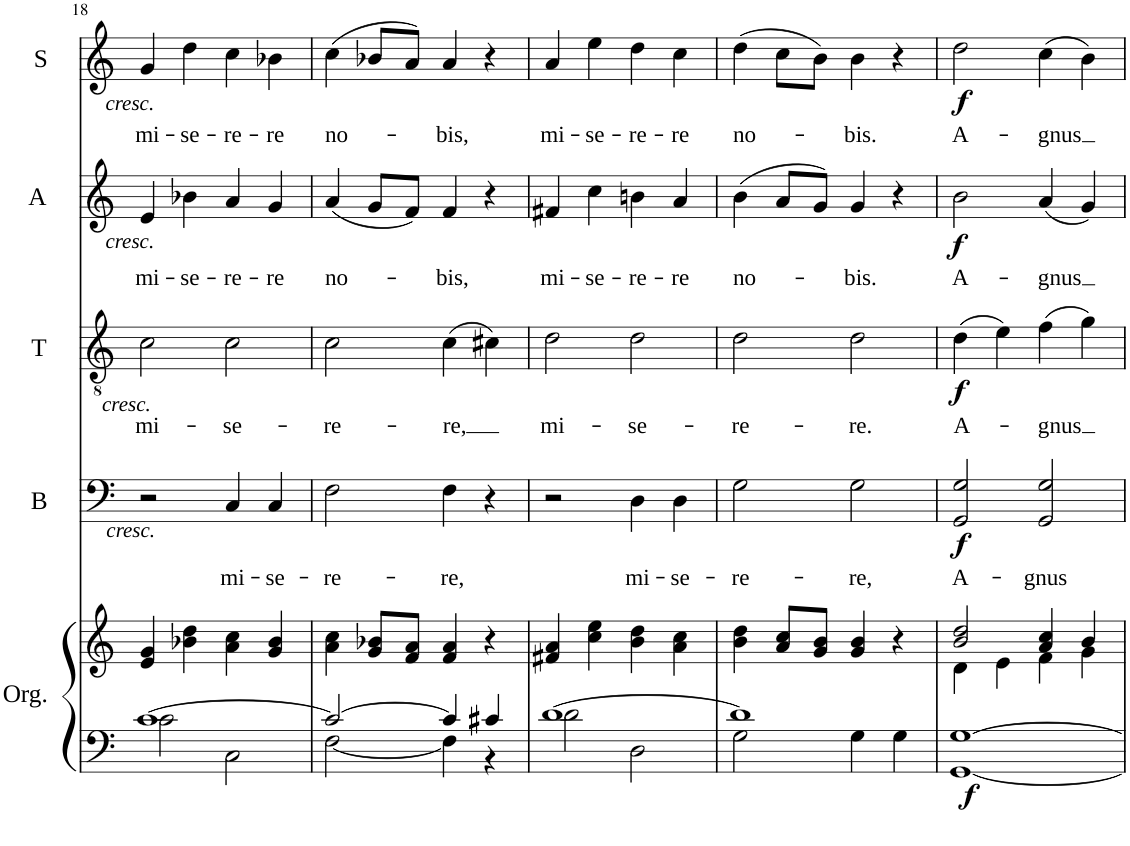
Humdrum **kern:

**kern	**kern	**dynam	**kern	**text	**dynam	**kern	**text	**dynam	**kern	**text	**dynam	**kern	**text	**dynam
*part5	*part5	*part5	*part4	*part4	*part4	*part3	*part3	*part3	*part2	*part2	*part2	*part1	*part1	*part1
*staff6	*staff5	*staff5/6	*staff4	*staff4	*staff4	*staff3	*staff3	*staff3	*staff2	*staff2	*staff2	*staff1	*staff1	*staff1
*I"Organ	*	*	*I"B	*	*	*I"T	*	*	*I"A	*	*	*I"S	*	*
*I'Org.	*	*	*I'B	*	*	*I'T	*	*	*I'A	*	*	*I'S	*	*
!!LO:PB:g=z
*clefF4	*clefG2	*	*clefF4	*	*	*clefGv2	*	*	*clefG2	*	*	*clefG2	*	*
*k[]	*k[]	*	*k[]	*	*	*k[]	*	*	*k[]	*	*	*k[]	*	*
*M4/4	*M4/4	*	*M4/4	*	*	*M4/4	*	*	*M4/4	*	*	*M4/4	*	*
=18	=18	=18	=18	=18	=18	=18	=18	=18	=18	=18	=18	=18	=18	=18
*^	*	*	*	*	*	*	*	*	*	*	*	*	*	*
!	!	!	!	!	!	!LO:DY:b	!	!LO:LY:b	!LO:DY:b	!	!LO:LY:b	!LO:DY:b	!	!LO:LY:b	!LO:DY:b
[1c	2c\	4e/ 4g/	.	2r	.	other-dynamics	2c\	mi-	other-dynamics	4e/	mi-	other-dynamics	4g/	mi-	other-dynamics
!	!	!	!	!	!	!	!	!	!	!	!LO:LY:b	!	!	!LO:LY:b	!
.	.	4b-X\ 4dd\	.	.	.	.	.	.	.	4b-X\	-se-	.	4dd\	-se-	.
!	!	!	!	!	!LO:LY:b	!	!	!LO:LY:b	!	!	!LO:LY:b	!	!	!LO:LY:b	!
.	2C\	4a\ 4cc\	.	4C/	mi-	.	2c\	-se-	.	4a/	-re-	.	4cc\	-re-	.
!	!	!	!	!	!LO:LY:b	!	!	!	!	!	!LO:LY:b	!	!	!LO:LY:b	!
.	.	4g/ 4b-/	.	4C/	-se-	.	.	.	.	4g/	-re	.	4b-X\	-re	.
=19	=19	=19	=19	=19	=19	=19	=19	=19	=19	=19	=19	=19	=19	=19	=19
!	!	!	!	!	!LO:LY:b	!	!	!LO:LY:b	!	!	!LO:LY:b	!	!	!LO:LY:b	!
2c/_	[2F\	4a\ 4cc\	.	2F\	-re-	.	2c\	-re-	.	(4a/	no-	.	(4cc\	no-	.
.	.	8g/ 8b-X/L	.	.	.	.	.	.	.	8g/L	.	.	8b-X/L	.	.
.	.	8f/ 8a/J	.	.	.	.	.	.	.	8f/J)	.	.	8a/J)	.	.
!	!	!	!	!	!LO:LY:b	!	!	!LO:LY:b	!	!	!LO:LY:b	!	!	!LO:LY:b	!
4c/]	4F\]	4f/ 4a/	.	4F\	-re,	.	(4c\	-re,	.	4f/	-bis,	.	4a/	-bis,	.
4c#X/	4r	4r	.	4r	.	.	4c#X\)	.	.	4r	.	.	4r	.	.
=20	=20	=20	=20	=20	=20	=20	=20	=20	=20	=20	=20	=20	=20	=20	=20
!	!	!	!	!	!	!	!	!LO:LY:b	!	!	!LO:LY:b	!	!	!LO:LY:b	!
[1d	2d\	4f#X/ 4a/	.	2r	.	.	2d\	mi-	.	4f#X/	mi-	.	4a/	mi-	.
!	!	!	!	!	!	!	!	!	!	!	!LO:LY:b	!	!	!LO:LY:b	!
.	.	4cc\ 4ee\	.	.	.	.	.	.	.	4cc\	-se-	.	4ee\	-se-	.
!	!	!	!	!	!LO:LY:b	!	!	!LO:LY:b	!	!	!LO:LY:b	!	!	!LO:LY:b	!
.	2D\	4b\ 4dd\	.	4D\	mi-	.	2d\	-se-	.	4bn\	-re-	.	4dd\	-re-	.
!	!	!	!	!	!LO:LY:b	!	!	!	!	!	!LO:LY:b	!	!	!LO:LY:b	!
.	.	4a\ 4cc\	.	4D\	-se-	.	.	.	.	4a/	-re	.	4cc\	-re	.
=21	=21	=21	=21	=21	=21	=21	=21	=21	=21	=21	=21	=21	=21	=21	=21
!	!	!	!	!	!LO:LY:b	!	!	!LO:LY:b	!	!	!LO:LY:b	!	!	!LO:LY:b	!
1d]	2G\	4b\ 4dd\	.	2G\	-re-	.	2d\	-re-	.	(4b\	no-	.	(4dd\	no-	.
.	.	8a/ 8cc/L	.	.	.	.	.	.	.	8a/L	.	.	8cc\L	.	.
.	.	8g/ 8b/J	.	.	.	.	.	.	.	8g/J)	.	.	8b\J)	.	.
!	!	!	!	!	!LO:LY:b	!	!	!LO:LY:b	!	!	!LO:LY:b	!	!	!LO:LY:b	!
.	4G\	4g/ 4b/	.	2G\	-re,	.	2d\	-re.	.	4g/	-bis.	.	4b\	-bis.	.
.	4G\	4r	.	.	.	.	.	.	.	4r	.	.	4r	.	.
=22	=22	=22	=22	=22	=22	=22	=22	=22	=22	=22	=22	=22	=22	=22	=22
*	*	*^	*	*	*	*	*	*	*	*	*	*	*	*	*
!	!	!	!	!LO:DY:b=2	!	!LO:LY:b	!LO:DY:b	!	!LO:LY:b	!LO:DY:b	!	!LO:LY:b	!LO:DY:b	!	!LO:LY:b	!LO:DY:b
*v	*v	*	*	*	*	*	*	*	*	*	*	*	*	*	*	*
[1GG [1G	2b/ 2dd/	4d\	f	2GG/ 2G/	A-	f	(4d\	A-	f	2b\	A-	f	2dd\	A-	f
.	.	4e\	.	.	.	.	4e\)	.	.	.	.	.	.	.	.
!	!	!	!	!	!LO:LY:b	!	!	!LO:LY:b	!	!	!LO:LY:b	!	!	!LO:LY:b	!
.	4a/ 4cc/	4f\	.	2GG/ 2G/	-gnus	.	(4f\	-gnus	.	(4a/	-gnus	.	(4cc\	-gnus	.
.	4b/	4g\	.	.	.	.	4g\)	.	.	4g/)	.	.	4b\)	.	.
*	*v	*v	*	*	*	*	*	*	*	*	*	*	*	*	*
=	=	=	=	=	=	=	=	=	=	=	=	=	=	=
*-	*-	*-	*-	*-	*-	*-	*-	*-	*-	*-	*-	*-	*-	*-
